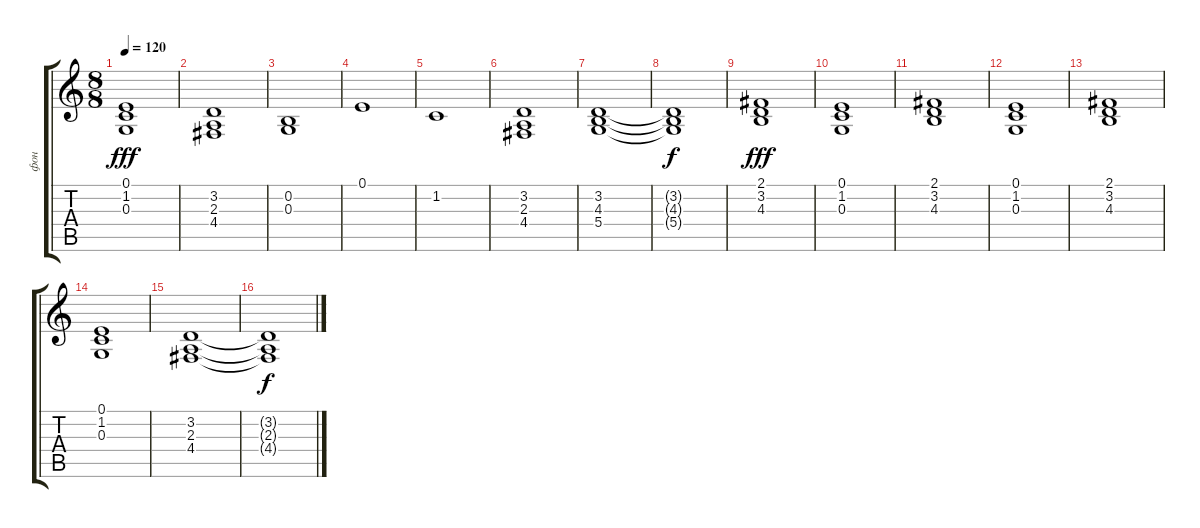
\track ("фон" "фон") {instrument pad2warm}
\staff {score tabs}
\tuning (E4 B3 G3 D3 A2 E2) {hide}
\ts (8 8)
\tempo 120
\clef g2
\ks c
(0.1 1.2 0.3).1{dy fff} |
(3.2 2.3 4.4).1 |
(0.2 0.3).1 |
0.1.1 |
1.2.1 |
(3.2 2.3 4.4).1 |
(3.2 4.3 5.4).1 |
(3.2{t} 4.3{t} 5.4{t}).1{dy f} |
(2.1 3.2 4.3).1{dy fff} |
(0.1 1.2 0.3).1 |
(2.1 3.2 4.3).1 |
(0.1 1.2 0.3).1 |
(2.1 3.2 4.3).1 |
(0.1 1.2 0.3).1 |
(3.2 2.3 4.4).1 |
(3.2{t} 2.3{t} 4.4{t}).1{dy f}
